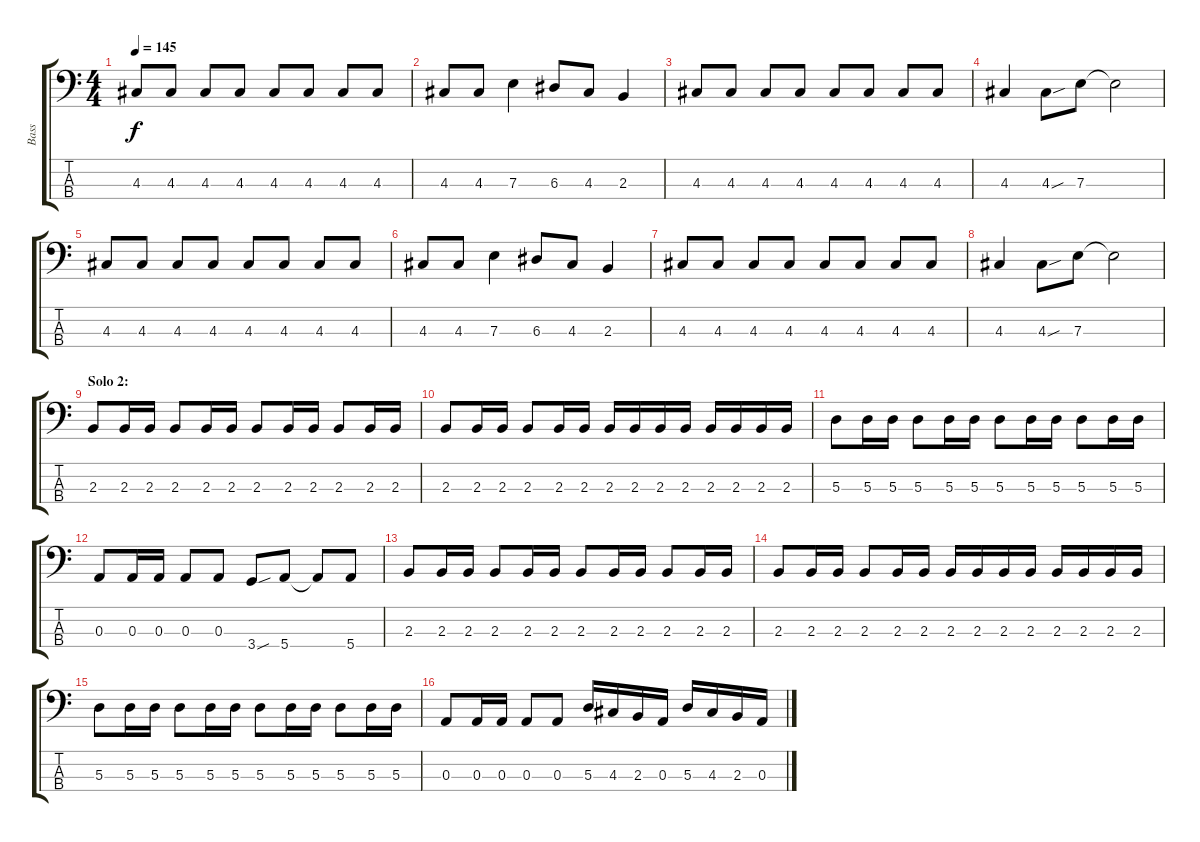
\track ("Bass" "Bass") {instrument electricbasspick}
\staff {score tabs}
\tuning (G2 D2 A1 E1) {hide}
\ts (4 4)
\tempo 145
\clef f4
\ks c
4.3.8{dy f} 4.3.8 4.3.8 4.3.8 4.3.8 4.3.8 4.3.8 4.3.8 |
4.3.8 4.3.8 7.3.4 6.3.8 4.3.8 2.3.4 |
4.3.8 4.3.8 4.3.8 4.3.8 4.3.8 4.3.8 4.3.8 4.3.8 |
4.3.4 4.3{sou}.8 7.3.8 7.3{t}.2 |
4.3.8 4.3.8 4.3.8 4.3.8 4.3.8 4.3.8 4.3.8 4.3.8 |
4.3.8 4.3.8 7.3.4 6.3.8 4.3.8 2.3.4 |
4.3.8 4.3.8 4.3.8 4.3.8 4.3.8 4.3.8 4.3.8 4.3.8 |
4.3.4 4.3{sou}.8 7.3.8 7.3{t}.2 |
\section ("" "Solo 2:")
2.3.8 2.3.16 2.3.16 2.3.8 2.3.16 2.3.16 2.3.8 2.3.16 2.3.16 2.3.8 2.3.16 2.3.16 |
2.3.8 2.3.16 2.3.16 2.3.8 2.3.16 2.3.16 2.3.16 2.3.16 2.3.16 2.3.16 2.3.16 2.3.16 2.3.16 2.3.16 |
5.3.8 5.3.16 5.3.16 5.3.8 5.3.16 5.3.16 5.3.8 5.3.16 5.3.16 5.3.8 5.3.16 5.3.16 |
0.3.8 0.3.16 0.3.16 0.3.8 0.3.8 3.4{sou}.8 5.4.8 5.4{t}.8 5.4.8 |
2.3.8 2.3.16 2.3.16 2.3.8 2.3.16 2.3.16 2.3.8 2.3.16 2.3.16 2.3.8 2.3.16 2.3.16 |
2.3.8 2.3.16 2.3.16 2.3.8 2.3.16 2.3.16 2.3.16 2.3.16 2.3.16 2.3.16 2.3.16 2.3.16 2.3.16 2.3.16 |
5.3.8 5.3.16 5.3.16 5.3.8 5.3.16 5.3.16 5.3.8 5.3.16 5.3.16 5.3.8 5.3.16 5.3.16 |
0.3.8 0.3.16 0.3.16 0.3.8 0.3.8 5.3.16 4.3.16 2.3.16 0.3.16 5.3.16 4.3.16 2.3.16 0.3.16
